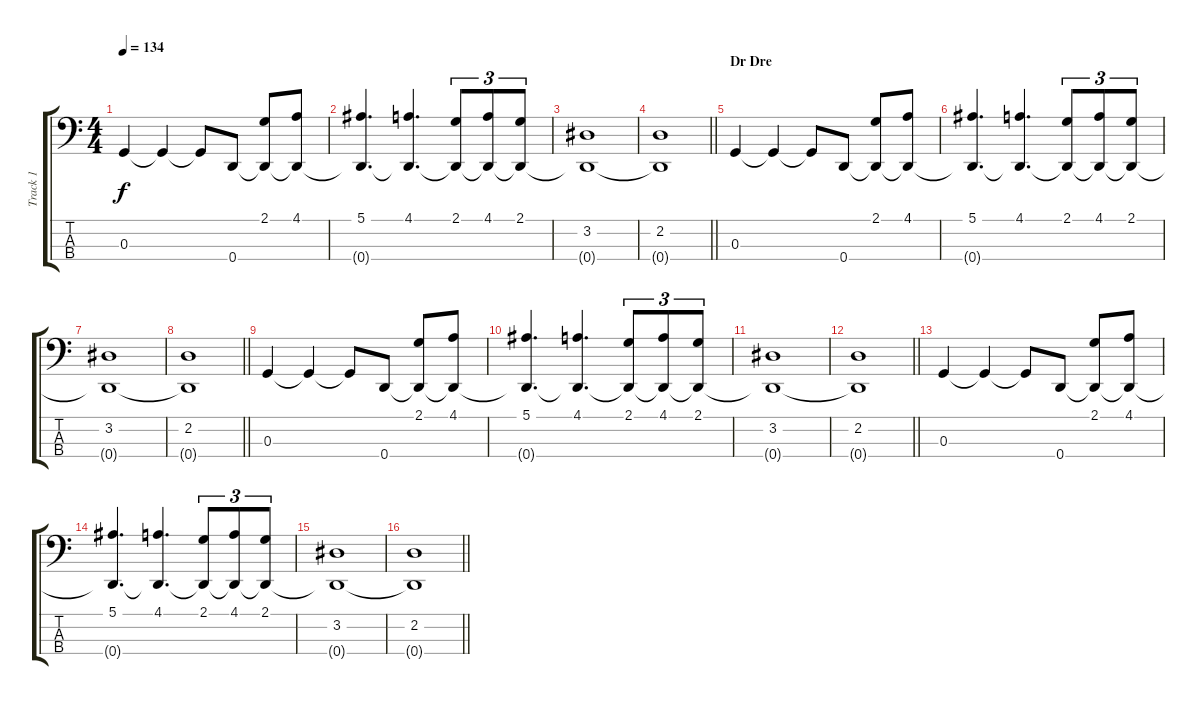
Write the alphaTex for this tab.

\track ("Track 1" "Track 1") {instrument electricbassfinger}
\staff {score tabs}
\tuning (F2 C2 G1 D1) {hide}
\ts (4 4)
\tempo 134
\clef f4
\ks c
0.3.4{dy f} 0.3{t}.4 0.3{t}.8 0.4.8 (2.1 0.4{t}).8 (4.1 0.4{t}).8 |
(5.1 0.4{t}).4{d} (4.1 0.4{t}).4{d} (2.1 0.4{t}).8{tu (3 2)} (4.1 0.4{t}).8{tu (3 2)} (2.1 0.4{t}).8{tu (3 2)} |
(3.2 0.4{t}).1 |
\barLineRight lightlight
(2.2 0.4{t}).1 |
\section ("" "Dr Dre")
0.3.4 0.3{t}.4 0.3{t}.8 0.4.8 (2.1 0.4{t}).8 (4.1 0.4{t}).8 |
(5.1 0.4{t}).4{d} (4.1 0.4{t}).4{d} (2.1 0.4{t}).8{tu (3 2)} (4.1 0.4{t}).8{tu (3 2)} (2.1 0.4{t}).8{tu (3 2)} |
(3.2 0.4{t}).1 |
\barLineRight lightlight
(2.2 0.4{t}).1 |
0.3.4 0.3{t}.4 0.3{t}.8 0.4.8 (2.1 0.4{t}).8 (4.1 0.4{t}).8 |
(5.1 0.4{t}).4{d} (4.1 0.4{t}).4{d} (2.1 0.4{t}).8{tu (3 2)} (4.1 0.4{t}).8{tu (3 2)} (2.1 0.4{t}).8{tu (3 2)} |
(3.2 0.4{t}).1 |
\barLineRight lightlight
(2.2 0.4{t}).1 |
0.3.4 0.3{t}.4 0.3{t}.8 0.4.8 (2.1 0.4{t}).8 (4.1 0.4{t}).8 |
(5.1 0.4{t}).4{d} (4.1 0.4{t}).4{d} (2.1 0.4{t}).8{tu (3 2)} (4.1 0.4{t}).8{tu (3 2)} (2.1 0.4{t}).8{tu (3 2)} |
(3.2 0.4{t}).1 |
\barLineRight lightlight
(2.2 0.4{t}).1
